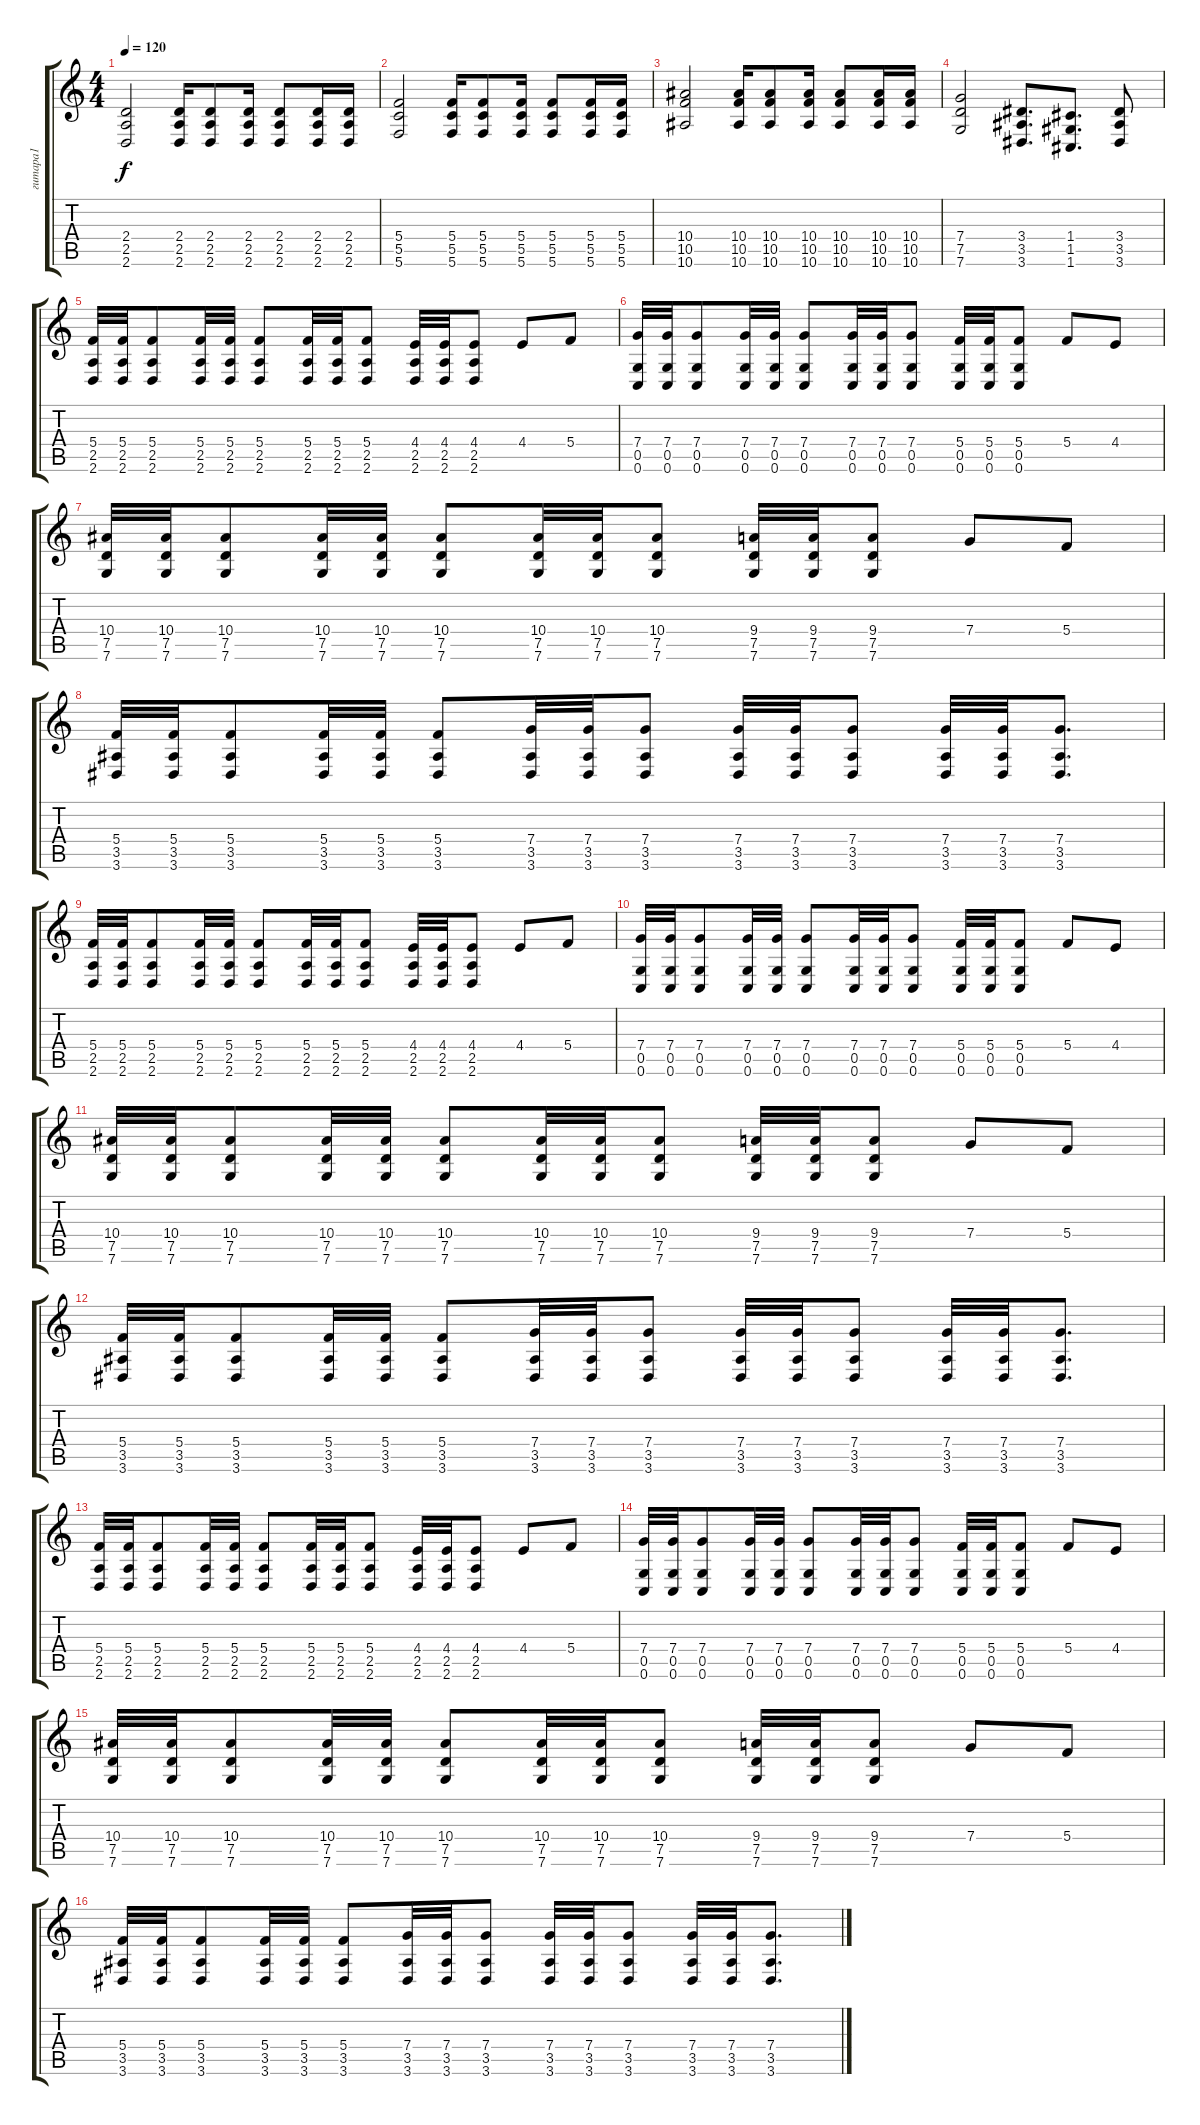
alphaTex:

\track ("гитара1" "гитара1") {instrument overdrivenguitar}
\staff {score tabs}
\tuning (D4 A3 F3 C3 G2 C2) {hide}
\ts (4 4)
\tempo 120
\clef g2
\ks c
(2.4 2.5 2.6).2{dy f} (2.4 2.5 2.6).16 (2.4 2.5 2.6).8 (2.4 2.5 2.6).16 (2.4 2.5 2.6).8 (2.4 2.5 2.6).16 (2.4 2.5 2.6).16 |
(5.4 5.5 5.6).2 (5.4 5.5 5.6).16 (5.4 5.5 5.6).8 (5.4 5.5 5.6).16 (5.4 5.5 5.6).8 (5.4 5.5 5.6).16 (5.4 5.5 5.6).16 |
(10.4 10.5 10.6).2 (10.4 10.5 10.6).16 (10.4 10.5 10.6).8 (10.4 10.5 10.6).16 (10.4 10.5 10.6).8 (10.4 10.5 10.6).16 (10.4 10.5 10.6).16 |
(7.4 7.5 7.6).2 (3.4 3.5 3.6).8{d} (1.4 1.5 1.6).8{d} (3.4 3.5 3.6).8 |
(5.4 2.5 2.6).32 (5.4 2.5 2.6).32 (5.4 2.5 2.6).8 (5.4 2.5 2.6).32 (5.4 2.5 2.6).32 (5.4 2.5 2.6).8 (5.4 2.5 2.6).32 (5.4 2.5 2.6).32 (5.4 2.5 2.6).8 (4.4 2.5 2.6).32 (4.4 2.5 2.6).32 (4.4 2.5 2.6).8 4.4.8 5.4.8 |
(7.4 0.5 0.6).32 (7.4 0.5 0.6).32 (7.4 0.5 0.6).8 (7.4 0.5 0.6).32 (7.4 0.5 0.6).32 (7.4 0.5 0.6).8 (7.4 0.5 0.6).32 (7.4 0.5 0.6).32 (7.4 0.5 0.6).8 (5.4 0.5 0.6).32 (5.4 0.5 0.6).32 (5.4 0.5 0.6).8 5.4.8 4.4.8 |
(10.4 7.5 7.6).32 (10.4 7.5 7.6).32 (10.4 7.5 7.6).8 (10.4 7.5 7.6).32 (10.4 7.5 7.6).32 (10.4 7.5 7.6).8 (10.4 7.5 7.6).32 (10.4 7.5 7.6).32 (10.4 7.5 7.6).8 (9.4 7.5 7.6).32 (9.4 7.5 7.6).32 (9.4 7.5 7.6).8 7.4.8 5.4.8 |
(5.4 3.5 3.6).32 (5.4 3.5 3.6).32 (5.4 3.5 3.6).8 (5.4 3.5 3.6).32 (5.4 3.5 3.6).32 (5.4 3.5 3.6).8 (7.4 3.5 3.6).32 (7.4 3.5 3.6).32 (7.4 3.5 3.6).8 (7.4 3.5 3.6).32 (7.4 3.5 3.6).32 (7.4 3.5 3.6).8 (7.4 3.5 3.6).32 (7.4 3.5 3.6).32 (7.4 3.5 3.6).8{d} |
(5.4 2.5 2.6).32 (5.4 2.5 2.6).32 (5.4 2.5 2.6).8 (5.4 2.5 2.6).32 (5.4 2.5 2.6).32 (5.4 2.5 2.6).8 (5.4 2.5 2.6).32 (5.4 2.5 2.6).32 (5.4 2.5 2.6).8 (4.4 2.5 2.6).32 (4.4 2.5 2.6).32 (4.4 2.5 2.6).8 4.4.8 5.4.8 |
(7.4 0.5 0.6).32 (7.4 0.5 0.6).32 (7.4 0.5 0.6).8 (7.4 0.5 0.6).32 (7.4 0.5 0.6).32 (7.4 0.5 0.6).8 (7.4 0.5 0.6).32 (7.4 0.5 0.6).32 (7.4 0.5 0.6).8 (5.4 0.5 0.6).32 (5.4 0.5 0.6).32 (5.4 0.5 0.6).8 5.4.8 4.4.8 |
(10.4 7.5 7.6).32 (10.4 7.5 7.6).32 (10.4 7.5 7.6).8 (10.4 7.5 7.6).32 (10.4 7.5 7.6).32 (10.4 7.5 7.6).8 (10.4 7.5 7.6).32 (10.4 7.5 7.6).32 (10.4 7.5 7.6).8 (9.4 7.5 7.6).32 (9.4 7.5 7.6).32 (9.4 7.5 7.6).8 7.4.8 5.4.8 |
(5.4 3.5 3.6).32 (5.4 3.5 3.6).32 (5.4 3.5 3.6).8 (5.4 3.5 3.6).32 (5.4 3.5 3.6).32 (5.4 3.5 3.6).8 (7.4 3.5 3.6).32 (7.4 3.5 3.6).32 (7.4 3.5 3.6).8 (7.4 3.5 3.6).32 (7.4 3.5 3.6).32 (7.4 3.5 3.6).8 (7.4 3.5 3.6).32 (7.4 3.5 3.6).32 (7.4 3.5 3.6).8{d} |
(5.4 2.5 2.6).32 (5.4 2.5 2.6).32 (5.4 2.5 2.6).8 (5.4 2.5 2.6).32 (5.4 2.5 2.6).32 (5.4 2.5 2.6).8 (5.4 2.5 2.6).32 (5.4 2.5 2.6).32 (5.4 2.5 2.6).8 (4.4 2.5 2.6).32 (4.4 2.5 2.6).32 (4.4 2.5 2.6).8 4.4.8 5.4.8 |
(7.4 0.5 0.6).32 (7.4 0.5 0.6).32 (7.4 0.5 0.6).8 (7.4 0.5 0.6).32 (7.4 0.5 0.6).32 (7.4 0.5 0.6).8 (7.4 0.5 0.6).32 (7.4 0.5 0.6).32 (7.4 0.5 0.6).8 (5.4 0.5 0.6).32 (5.4 0.5 0.6).32 (5.4 0.5 0.6).8 5.4.8 4.4.8 |
(10.4 7.5 7.6).32 (10.4 7.5 7.6).32 (10.4 7.5 7.6).8 (10.4 7.5 7.6).32 (10.4 7.5 7.6).32 (10.4 7.5 7.6).8 (10.4 7.5 7.6).32 (10.4 7.5 7.6).32 (10.4 7.5 7.6).8 (9.4 7.5 7.6).32 (9.4 7.5 7.6).32 (9.4 7.5 7.6).8 7.4.8 5.4.8 |
(5.4 3.5 3.6).32 (5.4 3.5 3.6).32 (5.4 3.5 3.6).8 (5.4 3.5 3.6).32 (5.4 3.5 3.6).32 (5.4 3.5 3.6).8 (7.4 3.5 3.6).32 (7.4 3.5 3.6).32 (7.4 3.5 3.6).8 (7.4 3.5 3.6).32 (7.4 3.5 3.6).32 (7.4 3.5 3.6).8 (7.4 3.5 3.6).32 (7.4 3.5 3.6).32 (7.4 3.5 3.6).8{d}
